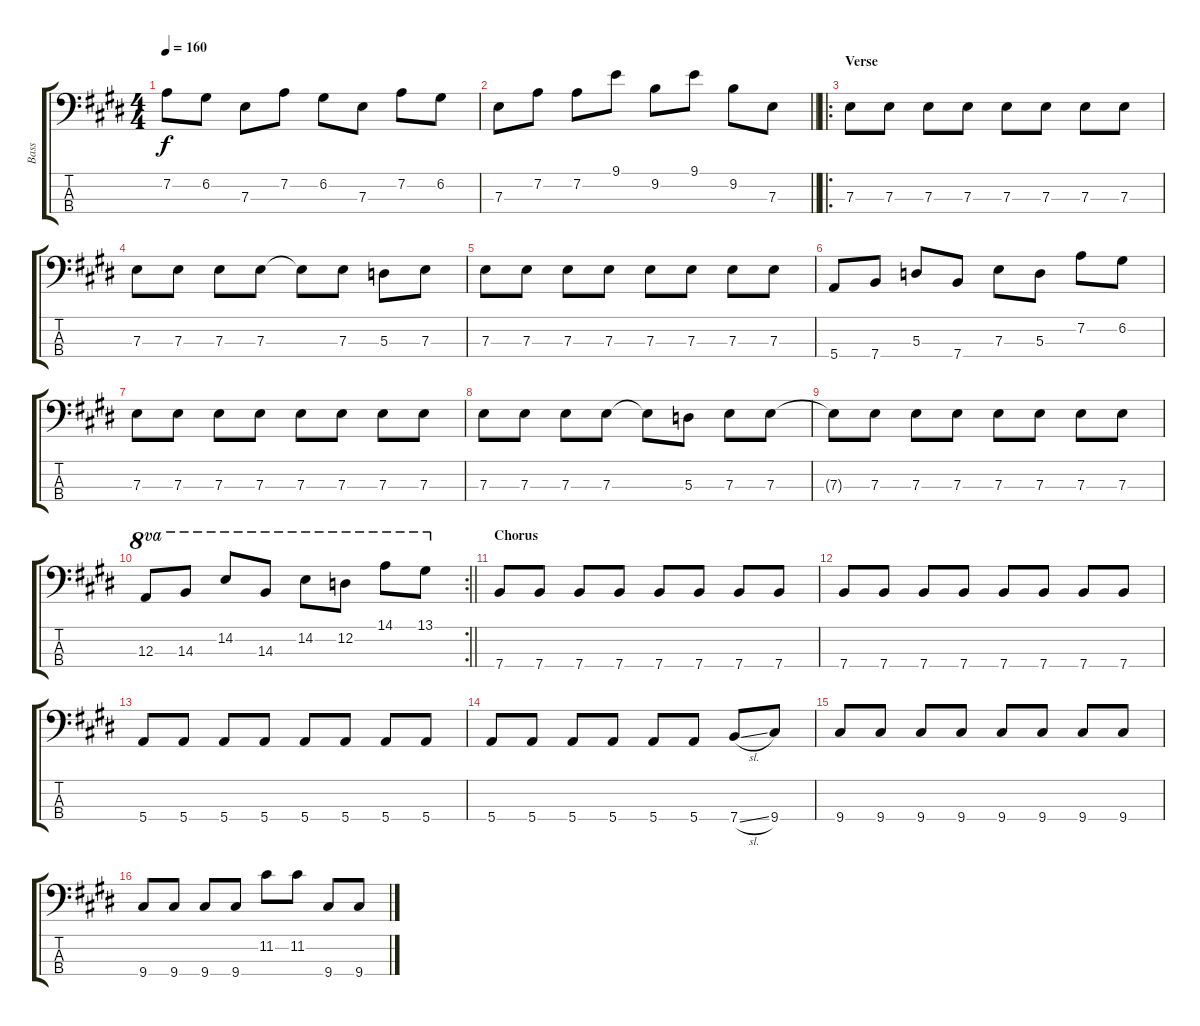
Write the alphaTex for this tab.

\track ("Bass" "Bass") {instrument electricbassfinger}
\staff {score tabs}
\tuning (G2 D2 A1 E1) {hide}
\ts (4 4)
\tempo 160
\clef f4
\ks e
7.2.8{dy f} 6.2.8 7.3.8 7.2.8 6.2.8 7.3.8 7.2.8 6.2.8 |
\barLineRight lightlight
7.3.8 7.2.8 7.2.8 9.1.8 9.2.8 9.1.8 9.2.8 7.3.8 |
\ro
\section ("" "Verse")
7.3.8 7.3.8 7.3.8 7.3.8 7.3.8 7.3.8 7.3.8 7.3.8 |
7.3.8 7.3.8 7.3.8 7.3.8 7.3{t}.8 7.3.8 5.3.8 7.3.8 |
7.3.8 7.3.8 7.3.8 7.3.8 7.3.8 7.3.8 7.3.8 7.3.8 |
5.4.8 7.4.8 5.3.8 7.4.8 7.3.8 5.3.8 7.2.8 6.2.8 |
7.3.8 7.3.8 7.3.8 7.3.8 7.3.8 7.3.8 7.3.8 7.3.8 |
7.3.8 7.3.8 7.3.8 7.3.8 7.3{t}.8 5.3.8 7.3.8 7.3.8 |
7.3{t}.8 7.3.8 7.3.8 7.3.8 7.3.8 7.3.8 7.3.8 7.3.8 |
\rc 2
\barLineRight lightlight
12.3.8{ot 8va} 14.3.8{ot 8va} 14.2.8{ot 8va} 14.3.8{ot 8va} 14.2.8{ot 8va} 12.2.8{ot 8va} 14.1.8{ot 8va} 13.1.8{ot 8va} |
\section ("" "Chorus")
7.4.8 7.4.8 7.4.8 7.4.8 7.4.8 7.4.8 7.4.8 7.4.8 |
7.4.8 7.4.8 7.4.8 7.4.8 7.4.8 7.4.8 7.4.8 7.4.8 |
5.4.8 5.4.8 5.4.8 5.4.8 5.4.8 5.4.8 5.4.8 5.4.8 |
5.4.8 5.4.8 5.4.8 5.4.8 5.4.8 5.4.8 7.4{sl}.8 9.4.8 |
9.4.8 9.4.8 9.4.8 9.4.8 9.4.8 9.4.8 9.4.8 9.4.8 |
9.4.8 9.4.8 9.4.8 9.4.8 11.2.8 11.2.8 9.4.8 9.4.8
